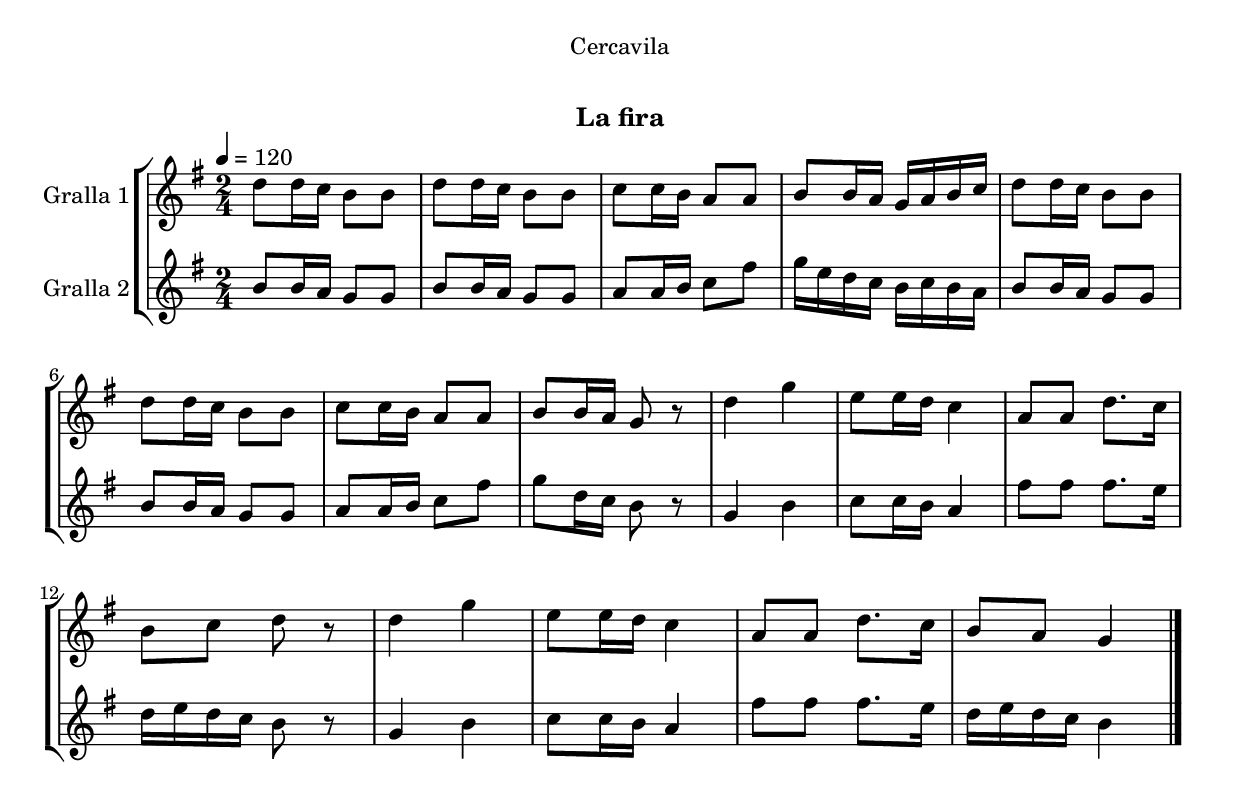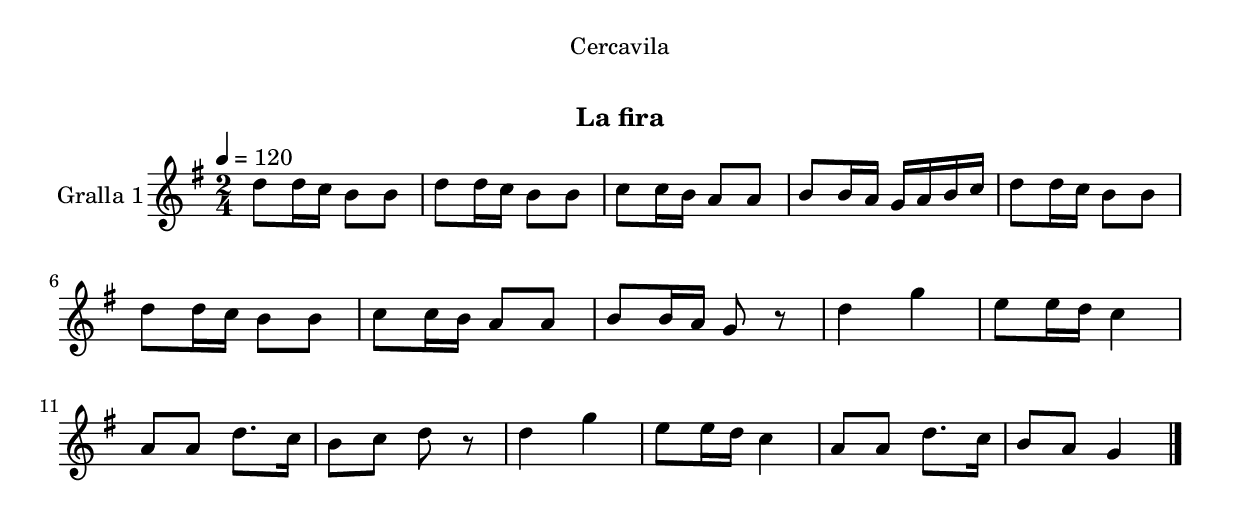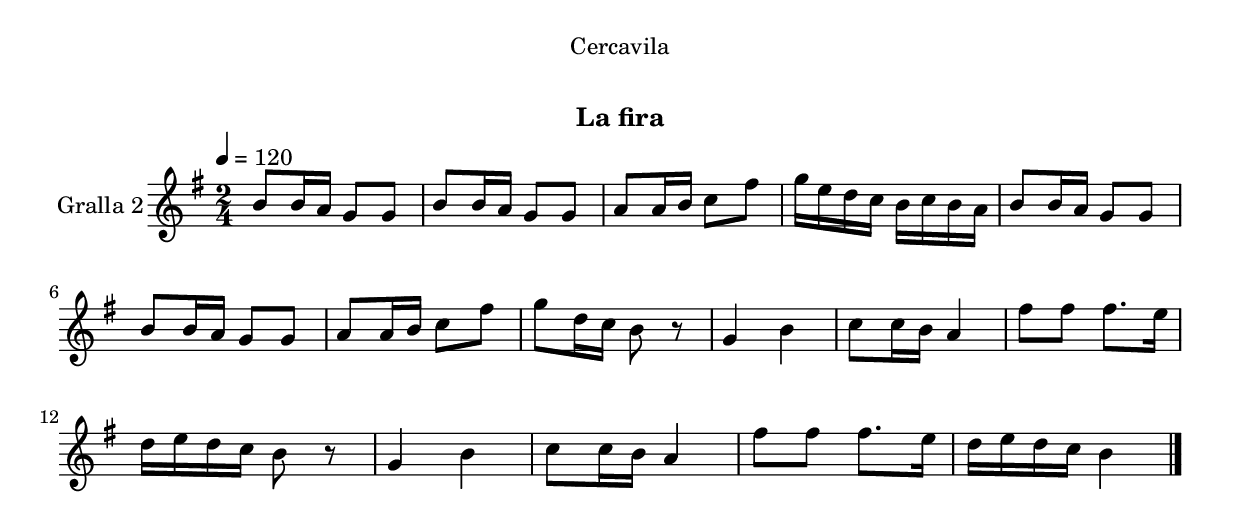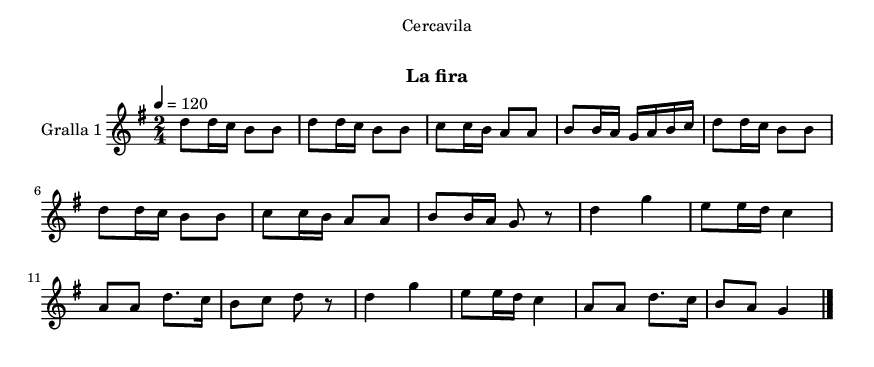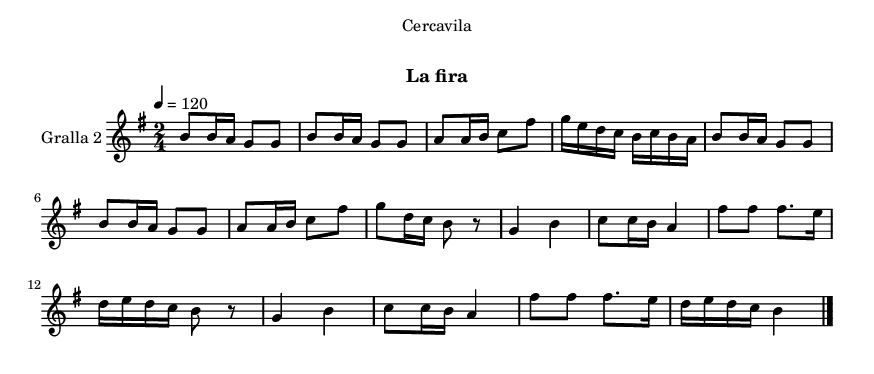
\version "2.16.0"

\header {
  dedication="Cercavila"
  title="  "
  subtitle="La fira"
  subsubtitle=""
  poet=""
  meter=""
  piece=""
  composer=""
  arranger=""
  opus=""
  instrument=""
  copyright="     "
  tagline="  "
}

liniaroAa =
\relative d''
{
  \tempo 4=120
  \clef treble
  \key g \major
  \time 2/4
  d8 d16 c b8 b  |
  d8 d16 c b8 b  |
  c8 c16 b a8 a  |
  b8 b16 a g a b c  |
  %05
  d8 d16 c b8 b  |
  d8 d16 c b8 b  |
  c8 c16 b a8 a  |
  b8 b16 a g8 r  |
  d'4 g  |
  %10
  e8 e16 d c4  |
  a8 a d8. c16  |
  b8 c d r  |
  d4 g  |
  e8 e16 d c4  |
  %15
  a8 a d8. c16  |
  b8 a g4  \bar "|."
}

liniaroAb =
\relative b'
{
  \tempo 4=120
  \clef treble
  \key g \major
  \time 2/4
  b8 b16 a g8 g  |
  b8 b16 a g8 g  |
  a8 a16 b c8 fis  |
  g16 e d c b c b a  |
  %05
  b8 b16 a g8 g  |
  b8 b16 a g8 g  |
  a8 a16 b c8 fis  |
  g8 d16 c b8 r  |
  g4 b  |
  %10
  c8 c16 b a4  |
  fis'8 fis fis8. e16  |
  d16 e d c b8 r  |
  g4 b  |
  c8 c16 b a4  |
  %15
  fis'8 fis fis8. e16  |
  d16 e d c b4  \bar "|."
}

\book {

\paper {
  print-page-number = false
}

\bookpart {
  \score {
    \new StaffGroup {
      \override Score.RehearsalMark #'self-alignment-X = #LEFT
      <<
        \new Staff \with {instrumentName = #"Gralla 1" } \liniaroAa
        \new Staff \with {instrumentName = #"Gralla 2" } \liniaroAb
      >>
    }
    \layout {}
  }\score { \unfoldRepeats
    \new StaffGroup {
      \override Score.RehearsalMark #'self-alignment-X = #LEFT
      <<
        \new Staff \with {instrumentName = #"Gralla 1" } \liniaroAa
        \new Staff \with {instrumentName = #"Gralla 2" } \liniaroAb
      >>
    }
    \midi {}
  }
}

\bookpart {
  \header {}
  \score {
    \new StaffGroup {
      \override Score.RehearsalMark #'self-alignment-X = #LEFT
      <<
        \new Staff \with {instrumentName = #"Gralla 1" } \liniaroAa
      >>
    }
    \layout {}
  }\score { \unfoldRepeats
    \new StaffGroup {
      \override Score.RehearsalMark #'self-alignment-X = #LEFT
      <<
        \new Staff \with {instrumentName = #"Gralla 1" } \liniaroAa
      >>
    }
    \midi {}
  }
}

\bookpart {
  \header {}
  \score {
    \new StaffGroup {
      \override Score.RehearsalMark #'self-alignment-X = #LEFT
      <<
        \new Staff \with {instrumentName = #"Gralla 2" } \liniaroAb
      >>
    }
    \layout {}
  }\score { \unfoldRepeats
    \new StaffGroup {
      \override Score.RehearsalMark #'self-alignment-X = #LEFT
      <<
        \new Staff \with {instrumentName = #"Gralla 2" } \liniaroAb
      >>
    }
    \midi {}
  }
}

}

\book {

\paper {
  print-page-number = false
  #(set-paper-size "a6landscape")
  #(layout-set-staff-size 14)
}

\bookpart {
  \header {}
  \score {
    \new StaffGroup {
      \override Score.RehearsalMark #'self-alignment-X = #LEFT
      <<
        \new Staff \with {instrumentName = #"Gralla 1" } \liniaroAa
      >>
    }
    \layout {}
  }
}

\bookpart {
  \header {}
  \score {
    \new StaffGroup {
      \override Score.RehearsalMark #'self-alignment-X = #LEFT
      <<
        \new Staff \with {instrumentName = #"Gralla 2" } \liniaroAb
      >>
    }
    \layout {}
  }
}

}

